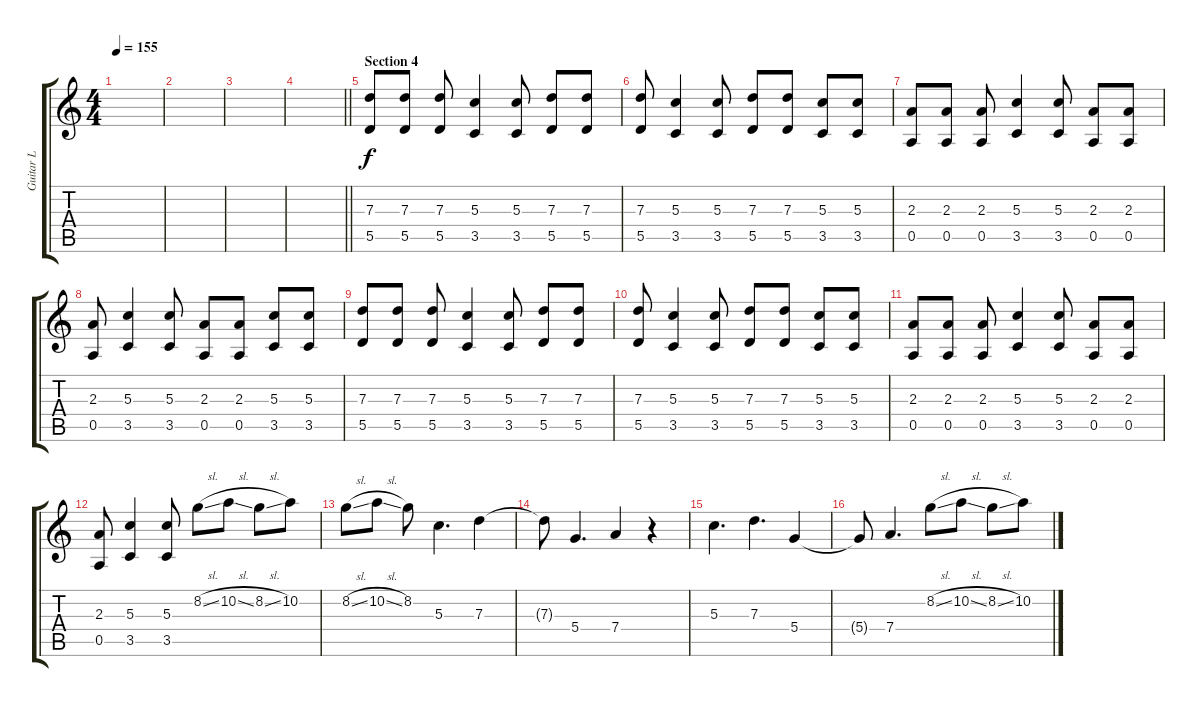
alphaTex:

\track ("Guitar L" "Guitar L") {instrument overdrivenguitar}
\staff {score tabs}
\tuning (E4 B3 G3 D3 A2 D2) {hide}
\ts (4 4)
\tempo 155
\clef g2
\ks c
|
|
|
\barLineRight lightlight
|
\section ("" "Section 4")
(7.3 5.5).8 (7.3 5.5).8 (7.3 5.5).8 (5.3 3.5).4 (5.3 3.5).8 (7.3 5.5).8 (7.3 5.5).8 |
(7.3 5.5).8 (5.3 3.5).4 (5.3 3.5).8 (7.3 5.5).8 (7.3 5.5).8 (5.3 3.5).8 (5.3 3.5).8 |
(2.3 0.5).8 (2.3 0.5).8 (2.3 0.5).8 (5.3 3.5).4 (5.3 3.5).8 (2.3 0.5).8 (2.3 0.5).8 |
(2.3 0.5).8 (5.3 3.5).4 (5.3 3.5).8 (2.3 0.5).8 (2.3 0.5).8 (5.3 3.5).8 (5.3 3.5).8 |
(7.3 5.5).8 (7.3 5.5).8 (7.3 5.5).8 (5.3 3.5).4 (5.3 3.5).8 (7.3 5.5).8 (7.3 5.5).8 |
(7.3 5.5).8 (5.3 3.5).4 (5.3 3.5).8 (7.3 5.5).8 (7.3 5.5).8 (5.3 3.5).8 (5.3 3.5).8 |
(2.3 0.5).8 (2.3 0.5).8 (2.3 0.5).8 (5.3 3.5).4 (5.3 3.5).8 (2.3 0.5).8 (2.3 0.5).8 |
(2.3 0.5).8 (5.3 3.5).4 (5.3 3.5).8 8.2{sl}.8 10.2{sl}.8 8.2{sl}.8 10.2.8 |
8.2{sl}.8 10.2{sl}.8 8.2.8 5.3.4{d} 7.3.4 |
7.3{t}.8 5.4.4{d} 7.4.4 r.4 |
5.3.4{d} 7.3.4{d} 5.4.4 |
5.4{t}.8 7.4.4{d} 8.2{sl}.8 10.2{sl}.8 8.2{sl}.8 10.2.8
